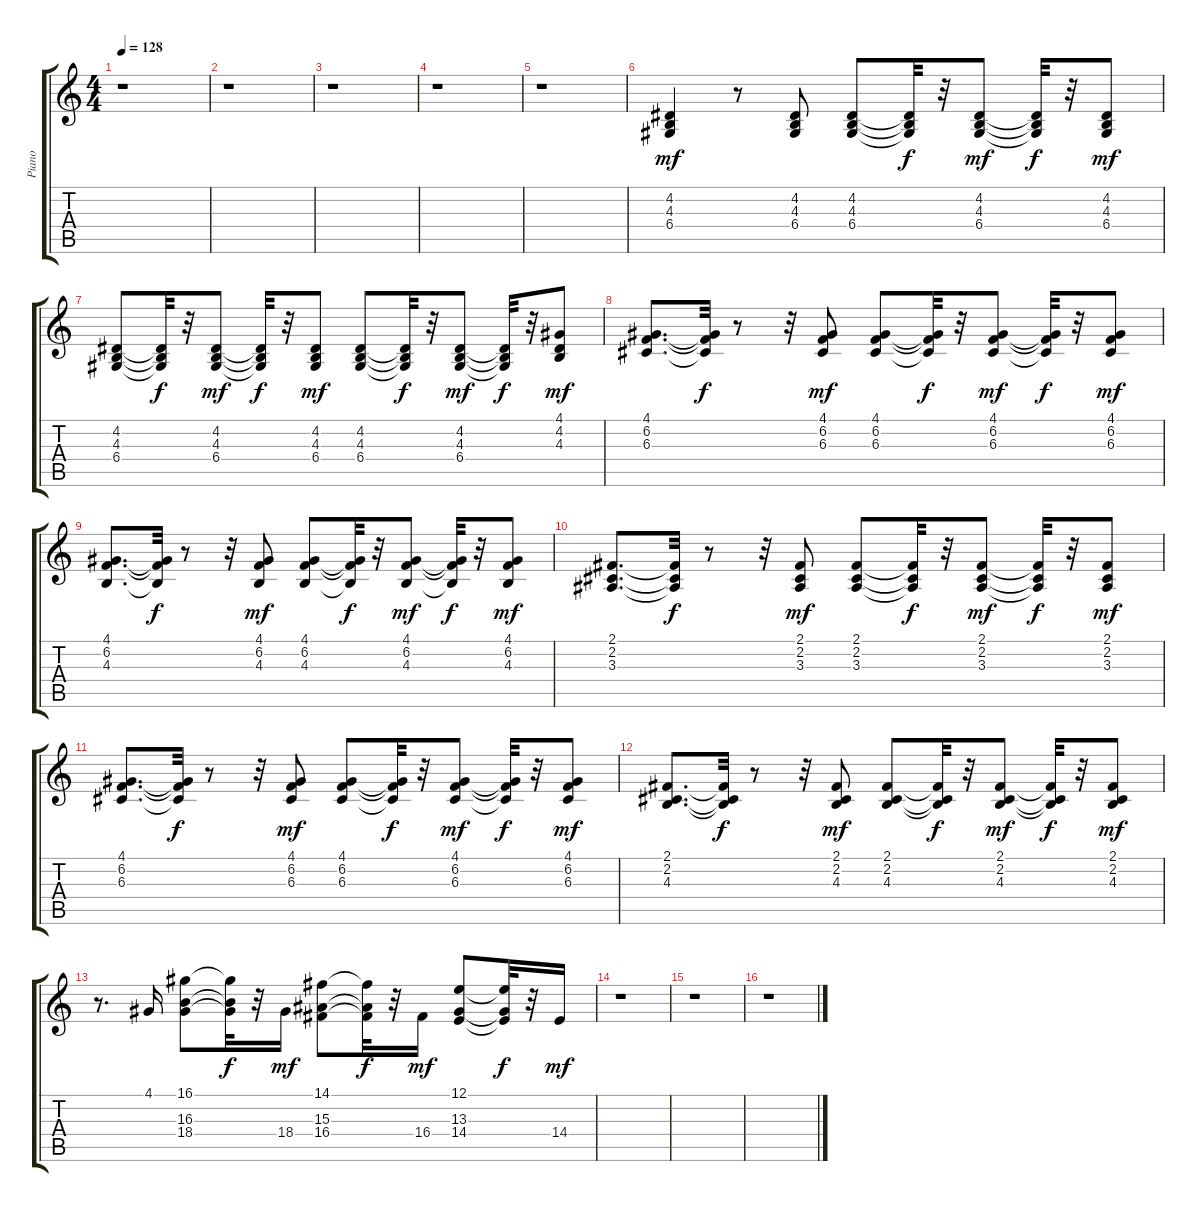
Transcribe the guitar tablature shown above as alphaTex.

\track ("Piano" "Piano") {instrument acousticgrandpiano}
\staff {score tabs}
\tuning (E4 B3 G3 D3 A2 E2) {hide}
\ts (4 4)
\tempo 128
\clef g2
\ks c
r.1{dy mf} |
r.1 |
r.1 |
r.1 |
r.1 |
(4.2 4.3 6.4).4 r.8 (4.2 4.3 6.4).8 (4.2 4.3 6.4).8 (4.2{t} 4.3{t} 6.4{t}).32{dy f} r.32 (4.2 4.3 6.4).8{dy mf} (4.2{t} 4.3{t} 6.4{t}).32{dy f} r.32 (4.2 4.3 6.4).8{dy mf} |
(4.2 4.3 6.4).8 (4.2{t} 4.3{t} 6.4{t}).32{dy f} r.32 (4.2 4.3 6.4).8{dy mf} (4.2{t} 4.3{t} 6.4{t}).32{dy f} r.32 (4.2 4.3 6.4).8{dy mf} (4.2 4.3 6.4).8 (4.2{t} 4.3{t} 6.4{t}).32{dy f} r.32 (4.2 4.3 6.4).8{dy mf} (4.2{t} 4.3{t} 6.4{t}).32{dy f} r.32 (4.1 4.2 4.3).8{dy mf} |
(4.1 6.2 6.3).8{d} (4.1{t} 6.2{t} 6.3{t}).32{dy f} r.8 r.32 (4.1 6.2 6.3).8{dy mf} (4.1 6.2 6.3).8 (4.1{t} 6.2{t} 6.3{t}).32{dy f} r.32 (4.1 6.2 6.3).8{dy mf} (4.1{t} 6.2{t} 6.3{t}).32{dy f} r.32 (4.1 6.2 6.3).8{dy mf} |
(4.1 6.2 4.3).8{d} (4.1{t} 6.2{t} 4.3{t}).32{dy f} r.8 r.32 (4.1 6.2 4.3).8{dy mf} (4.1 6.2 4.3).8 (4.1{t} 6.2{t} 4.3{t}).32{dy f} r.32 (4.1 6.2 4.3).8{dy mf} (4.1{t} 6.2{t} 4.3{t}).32{dy f} r.32 (4.1 6.2 4.3).8{dy mf} |
(2.1 2.2 3.3).8{d} (2.1{t} 2.2{t} 3.3{t}).32{dy f} r.8 r.32 (2.1 2.2 3.3).8{dy mf} (2.1 2.2 3.3).8 (2.1{t} 2.2{t} 3.3{t}).32{dy f} r.32 (2.1 2.2 3.3).8{dy mf} (2.1{t} 2.2{t} 3.3{t}).32{dy f} r.32 (2.1 2.2 3.3).8{dy mf} |
(4.1 6.2 6.3).8{d} (4.1{t} 6.2{t} 6.3{t}).32{dy f} r.8 r.32 (4.1 6.2 6.3).8{dy mf} (4.1 6.2 6.3).8 (4.1{t} 6.2{t} 6.3{t}).32{dy f} r.32 (4.1 6.2 6.3).8{dy mf} (4.1{t} 6.2{t} 6.3{t}).32{dy f} r.32 (4.1 6.2 6.3).8{dy mf} |
(2.1 2.2 4.3).8{d} (2.1{t} 2.2{t} 4.3{t}).32{dy f} r.8 r.32 (2.1 2.2 4.3).8{dy mf} (2.1 2.2 4.3).8 (2.1{t} 2.2{t} 4.3{t}).32{dy f} r.32 (2.1 2.2 4.3).8{dy mf} (2.1{t} 2.2{t} 4.3{t}).32{dy f} r.32 (2.1 2.2 4.3).8{dy mf} |
r.8{d} 4.1.16 (16.1 16.3 18.4).8 (16.1{t} 16.3{t} 18.4{t}).32{dy f} r.32 18.4.16{dy mf} (14.1 15.3 16.4).8 (14.1{t} 15.3{t} 16.4{t}).32{dy f} r.32 16.4.16{dy mf} (12.1 13.3 14.4).8 (12.1{t} 13.3{t} 14.4{t}).32{dy f} r.32 14.4.16{dy mf} |
r.1 |
r.1 |
r.1
